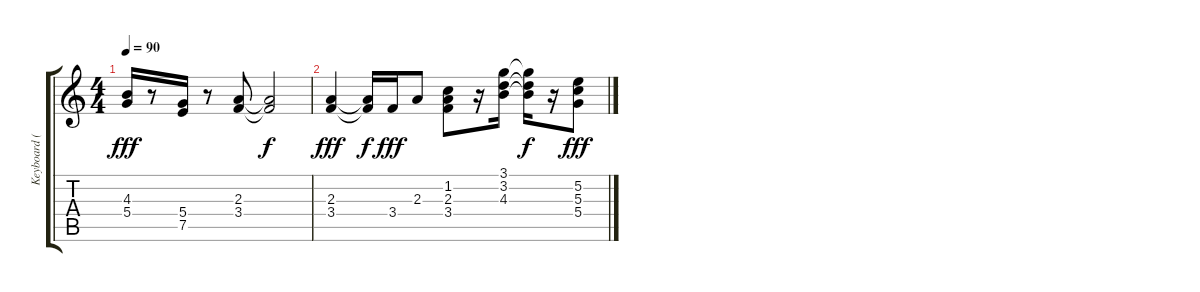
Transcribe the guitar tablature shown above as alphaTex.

\track ("Keyboard (RH)" "Keyboard (") {instrument percussiveorgan}
\staff {score tabs}
\tuning (E5 B4 G4 D4 A3 E3) {hide}
\ts (4 4)
\tempo 90
\clef g2
\ks c
(4.3 5.4).16{dy fff} r.8 (5.4 7.5).16 r.8 (2.3 3.4).8 (2.3{t} 3.4{t}).2{dy f} |
(2.3 3.4).4{dy fff} (2.3{t} 3.4{t}).16{dy f} 3.4.16{dy fff} 2.3.8 (1.2 2.3 3.4).8 r.16 (3.1 3.2 4.3).16 (3.1{t} 3.2{t} 4.3{t}).16{dy f} r.16 (5.2 5.3 5.4).8{dy fff}
